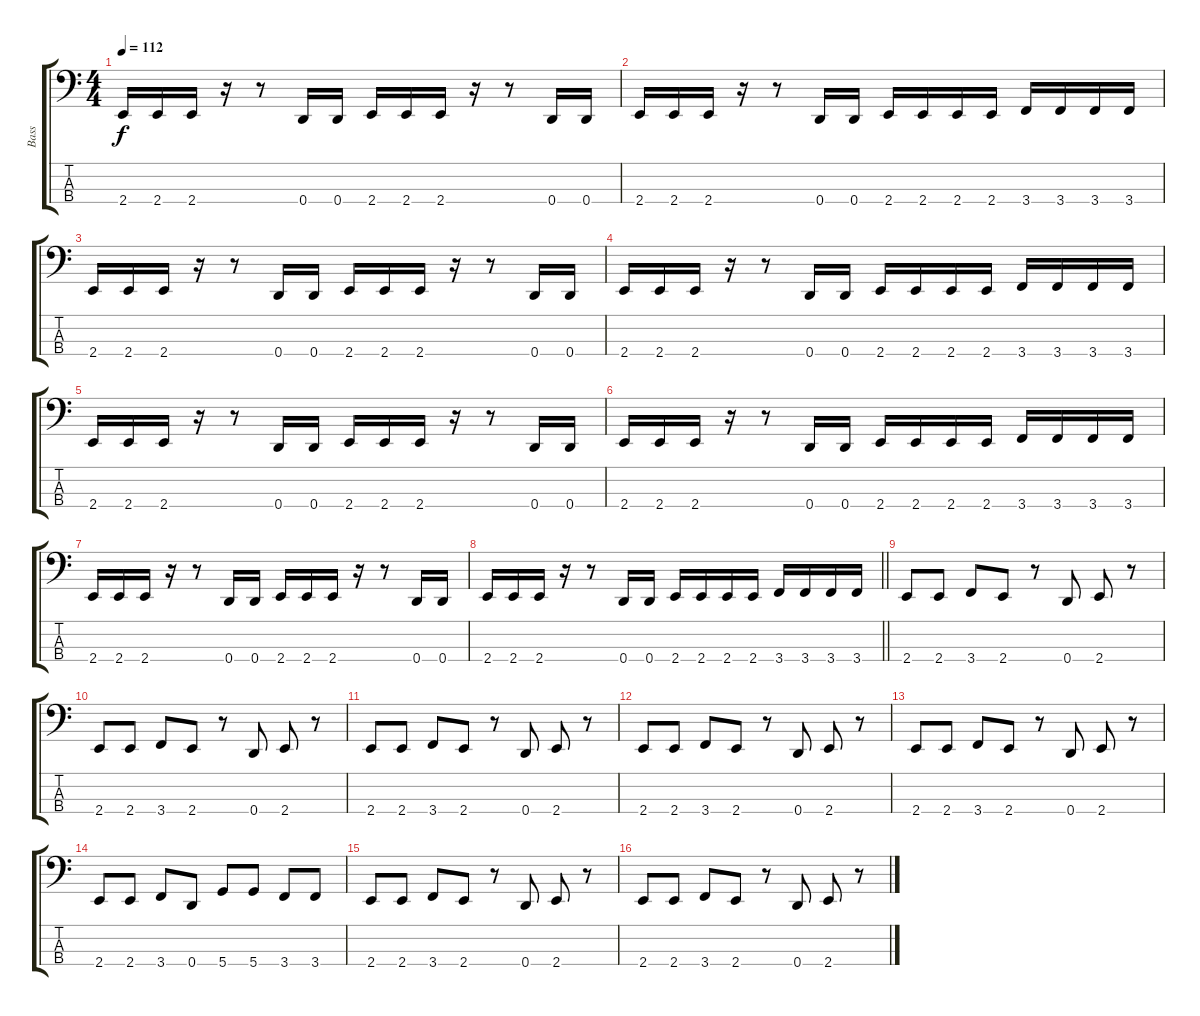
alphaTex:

\track ("Bass" "Bass") {instrument electricbasspick}
\staff {score tabs}
\tuning (G2 D2 A1 D1) {hide}
\ts (4 4)
\tempo 112
\clef f4
\ks c
2.4.16{dy f} 2.4.16 2.4.16 r.16 r.8 0.4.16 0.4.16 2.4.16 2.4.16 2.4.16 r.16 r.8 0.4.16 0.4.16 |
2.4.16 2.4.16 2.4.16 r.16 r.8 0.4.16 0.4.16 2.4.16 2.4.16 2.4.16 2.4.16 3.4.16 3.4.16 3.4.16 3.4.16 |
2.4.16 2.4.16 2.4.16 r.16 r.8 0.4.16 0.4.16 2.4.16 2.4.16 2.4.16 r.16 r.8 0.4.16 0.4.16 |
2.4.16 2.4.16 2.4.16 r.16 r.8 0.4.16 0.4.16 2.4.16 2.4.16 2.4.16 2.4.16 3.4.16 3.4.16 3.4.16 3.4.16 |
2.4.16 2.4.16 2.4.16 r.16 r.8 0.4.16 0.4.16 2.4.16 2.4.16 2.4.16 r.16 r.8 0.4.16 0.4.16 |
2.4.16 2.4.16 2.4.16 r.16 r.8 0.4.16 0.4.16 2.4.16 2.4.16 2.4.16 2.4.16 3.4.16 3.4.16 3.4.16 3.4.16 |
2.4.16 2.4.16 2.4.16 r.16 r.8 0.4.16 0.4.16 2.4.16 2.4.16 2.4.16 r.16 r.8 0.4.16 0.4.16 |
\barLineRight lightlight
2.4.16 2.4.16 2.4.16 r.16 r.8 0.4.16 0.4.16 2.4.16 2.4.16 2.4.16 2.4.16 3.4.16 3.4.16 3.4.16 3.4.16 |
\section ("" "")
2.4.8 2.4.8 3.4.8 2.4.8 r.8 0.4.8 2.4.8 r.8 |
2.4.8 2.4.8 3.4.8 2.4.8 r.8 0.4.8 2.4.8 r.8 |
2.4.8 2.4.8 3.4.8 2.4.8 r.8 0.4.8 2.4.8 r.8 |
2.4.8 2.4.8 3.4.8 2.4.8 r.8 0.4.8 2.4.8 r.8 |
2.4.8 2.4.8 3.4.8 2.4.8 r.8 0.4.8 2.4.8 r.8 |
2.4.8 2.4.8 3.4.8 0.4.8 5.4.8 5.4.8 3.4.8 3.4.8 |
2.4.8 2.4.8 3.4.8 2.4.8 r.8 0.4.8 2.4.8 r.8 |
2.4.8 2.4.8 3.4.8 2.4.8 r.8 0.4.8 2.4.8 r.8
